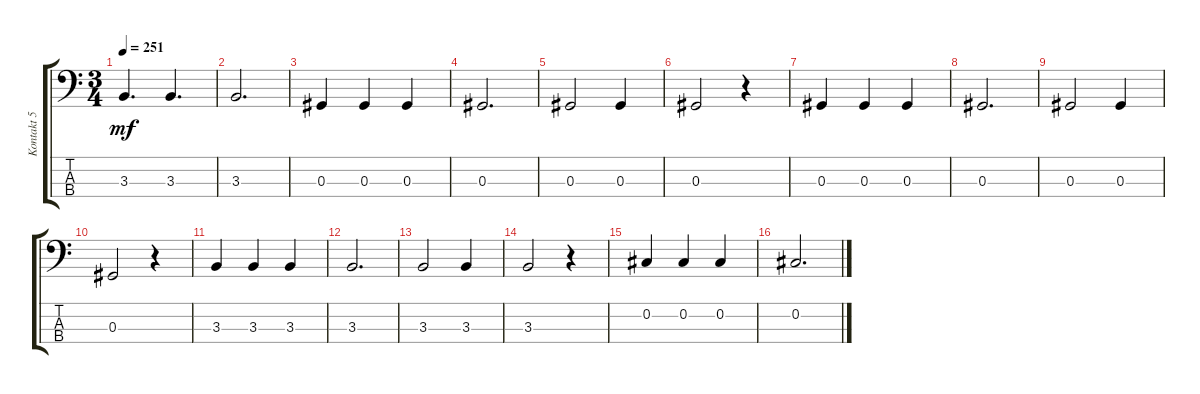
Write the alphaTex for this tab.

\track ("Kontakt 5 01 (Staff 1)" "Kontakt 5 ") {instrument acousticbass}
\staff {score tabs}
\tuning (Gb2 Db2 Ab1 Db1) {hide}
\ts (3 4)
\tempo 251
\clef f4
\ks c
3.3.4{d dy mf} 3.3.4{d} |
3.3.2{d} |
0.3.4 0.3.4 0.3.4 |
0.3.2{d} |
0.3.2 0.3.4 |
0.3.2 r.4 |
0.3.4 0.3.4 0.3.4 |
0.3.2{d} |
0.3.2 0.3.4 |
0.3.2 r.4 |
3.3.4 3.3.4 3.3.4 |
3.3.2{d} |
3.3.2 3.3.4 |
3.3.2 r.4 |
0.2.4 0.2.4 0.2.4 |
0.2.2{d}
